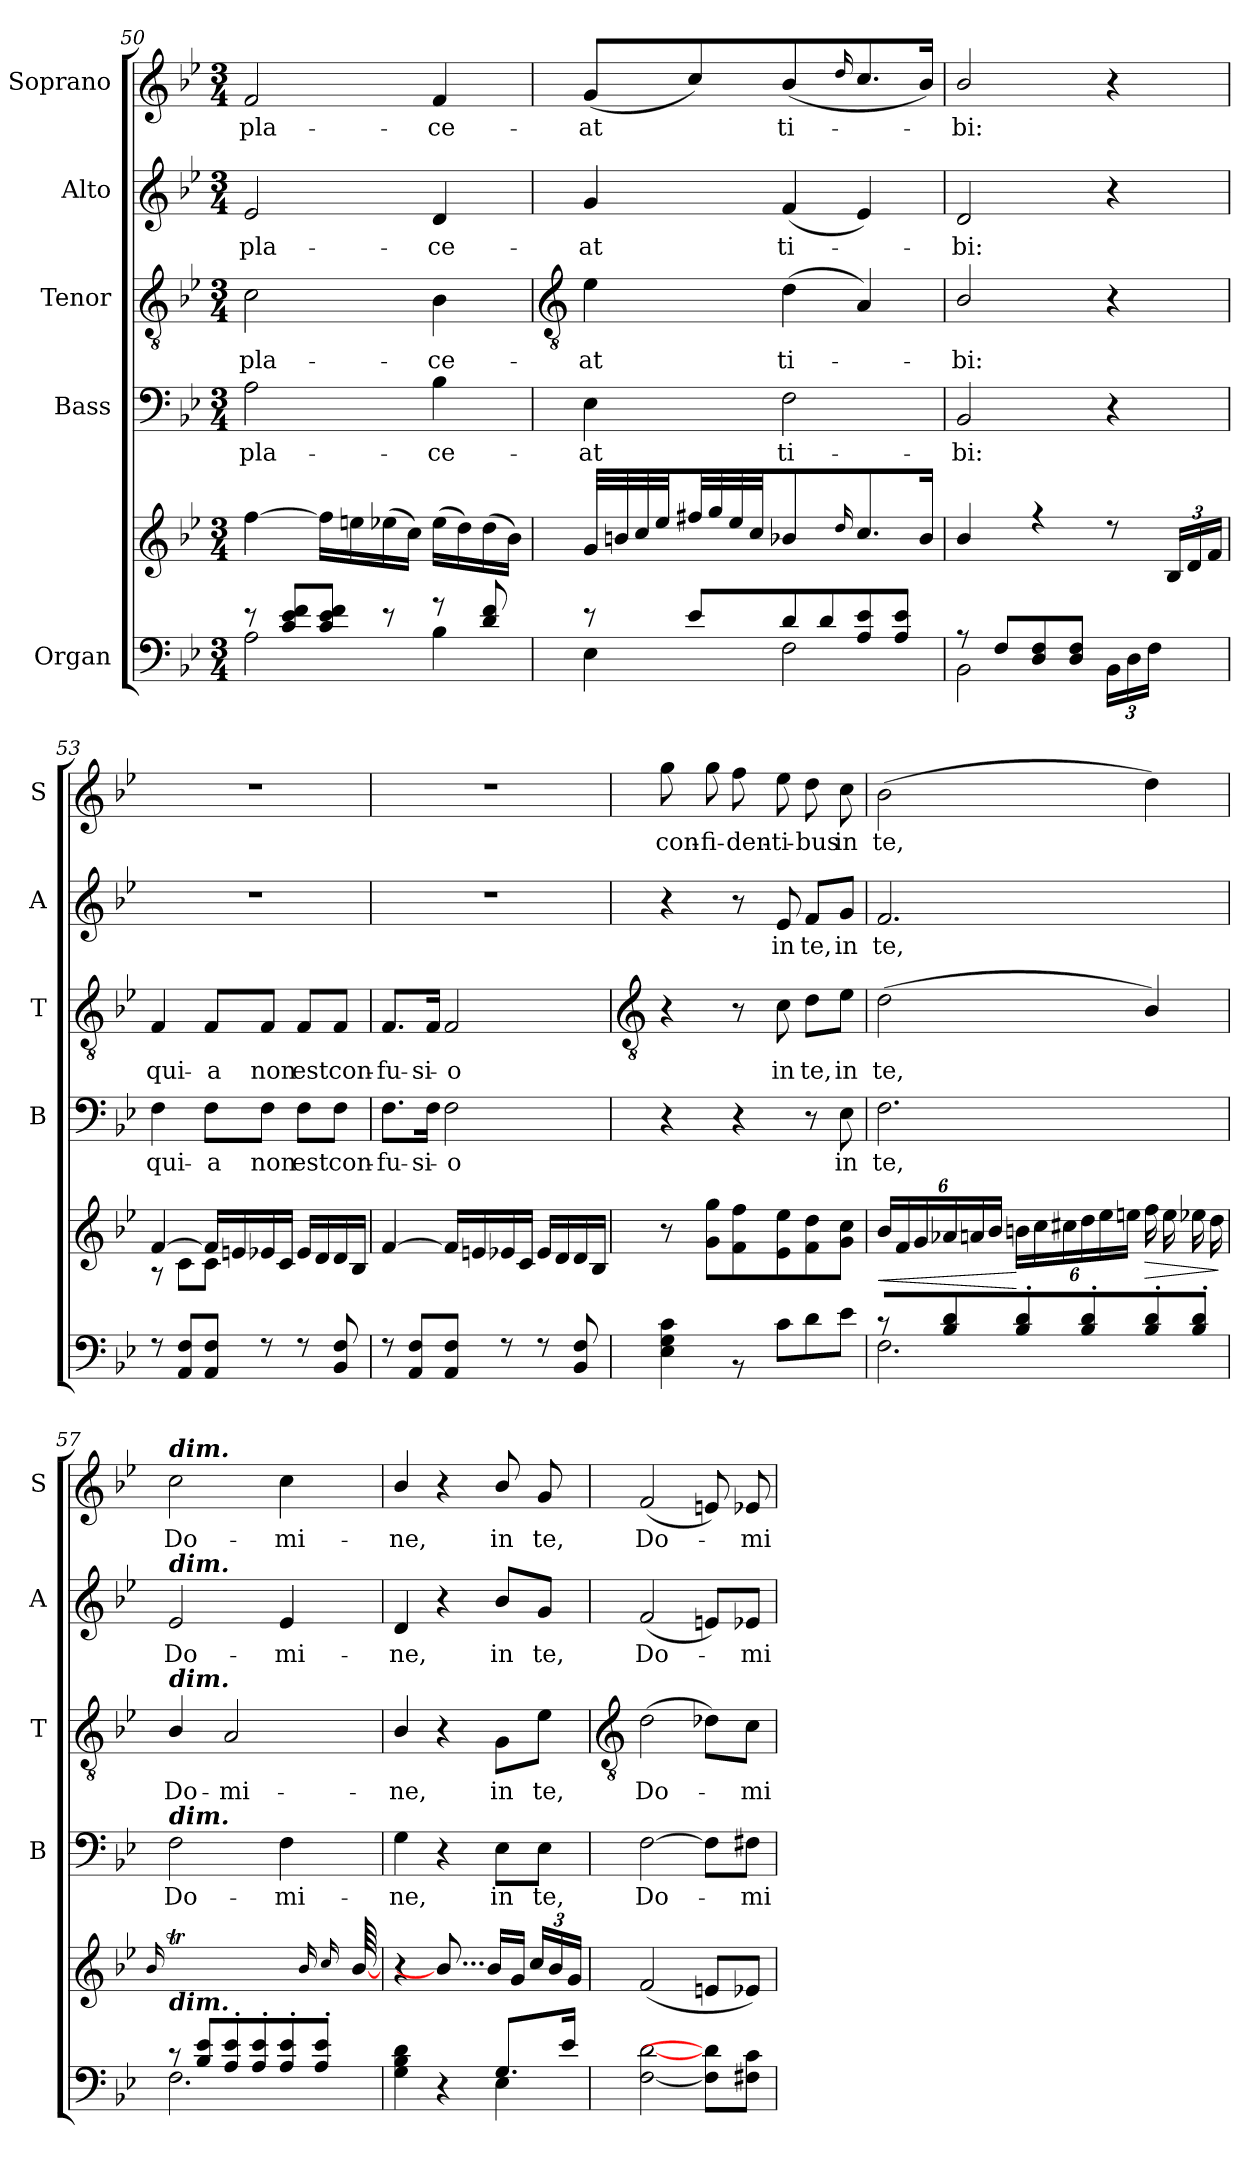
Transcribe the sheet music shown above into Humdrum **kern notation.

**kern	**kern	**dynam	**kern	**text	**kern	**text	**kern	**text	**kern	**text
*part5	*part5	*part5	*part4	*part4	*part3	*part3	*part2	*part2	*part1	*part1
*staff6	*staff5	*staff5/6	*staff4	*staff4	*staff3	*staff3	*staff2	*staff2	*staff1	*staff1
*I"Organ	*	*	*I"Bass	*	*I"Tenor	*	*I"Alto	*	*I"Soprano	*
*	*	*	*I'B	*	*I'T	*	*I'A	*	*I'S	*
*clefF4	*clefG2	*	*clefF4	*	*clefGv2	*	*clefG2	*	*clefG2	*
*k[b-e-]	*k[b-e-]	*	*k[b-e-]	*	*k[b-e-]	*	*k[b-e-]	*	*k[b-e-]	*
*B-:	*B-:	*	*B-:	*	*B-:	*	*B-:	*	*B-:	*
*M3/4	*M3/4	*	*M3/4	*	*M3/4	*	*M3/4	*	*M3/4	*
=50	=50	=50	=50	=50	=50	=50	=50	=50	=50	=50
*^	*	*	*	*	*	*	*	*	*	*
!	!	!	!	!	!LO:LY:b	!	!LO:LY:b	!	!LO:LY:b	!	!LO:LY:b
8r	2A\	[4ff	.	2A	pla-	2c	pla-	2e-	pla-	2f	pla-
8c/ 8e-/ 8f/L	.	.	.	.	.	.	.	.	.	.	.
8c/ 8e-/ 8f/J	.	16ffLL]	.	.	.	.	.	.	.	.	.
.	.	16een	.	.	.	.	.	.	.	.	.
8r	.	(>16ee-X	.	.	.	.	.	.	.	.	.
.	.	16ccJJ)	.	.	.	.	.	.	.	.	.
!	!	!	!	!	!LO:LY:b	!	!LO:LY:b	!	!LO:LY:b	!	!LO:LY:b
8r	4B-\	(>16ee-LL	.	4B-	-ce-	4B-	-ce-	4d	-ce-	4f	-ce-
.	.	16dd)	.	.	.	.	.	.	.	.	.
8d/ 8f/	.	(>16dd	.	.	.	.	.	.	.	.	.
.	.	16b-JJ)	.	.	.	.	.	.	.	.	.
!!LO:LB:g=z
=51	=51	=51	=51	=51	=51	=51	=51	=51	=51	=51	=51
*	*	*	*	*	*	*clefGv2	*	*	*	*	*
*	*	*^	*	*	*	*	*	*	*	*	*
!	!	!	!LO:N:vis=1	!	!	!LO:LY:b	!	!LO:LY:b	!	!LO:LY:b	!	!LO:LY:b
8r	4E-\	32gLLL	2.ryy	.	4E-	-at	4e-	-at	4g	-at	(<8gL	-at
.	.	32bn	.	.	.	.	.	.	.	.	.	.
.	.	32cc	.	.	.	.	.	.	.	.	.	.
.	.	32ee-JJJ	.	.	.	.	.	.	.	.	.	.
8e-/L	.	32ff#XLLL	.	.	.	.	.	.	.	.	8ccJ)	.
.	.	32gg	.	.	.	.	.	.	.	.	.	.
.	.	32ee-	.	.	.	.	.	.	.	.	.	.
.	.	32ccJJJ	.	.	.	.	.	.	.	.	.	.
!	!	!	!	!	!	!LO:LY:b	!	!LO:LY:b	!	!LO:LY:b	!	!LO:LY:b
8d/	2F\	4b-X	.	.	2F	ti-	(<4d	ti-	(<4f	ti-	(>4b-	ti-
8d/	.	.	.	.	.	.	.	.	.	.	.	.
.	.	16qqddLL	.	.	.	.	.	.	.	.	16qqddLL	.
8A/ 8e-/	.	8.cc	.	.	.	.	4A)	.	4e-)	.	8.cc	.
8A/ 8e-/J	.	.	.	.	.	.	.	.	.	.	.	.
.	.	16b-J	.	.	.	.	.	.	.	.	16b-J)	.
=52	=52	=52	=52	=52	=52	=52	=52	=52	=52	=52	=52	=52
!	!	!	!LO:N:vis=1	!	!	!LO:LY:b	!	!LO:LY:b	!	!LO:LY:b	!	!LO:LY:b
8r	2BB-\	4b-	2.ryy	.	2BB-	-bi:	2B-/	bi:	2d	bi:	2b-/	bi:
8F/L	.	.	.	.	.	.	.	.	.	.	.	.
8D/ 8F/	.	4r	.	.	.	.	.	.	.	.	.	.
8D/ 8F/J	.	.	.	.	.	.	.	.	.	.	.	.
4ryy	24BB-\LL	8r	.	.	4r	.	4r	.	4r	.	4r	.
.	24D\	.	.	.	.	.	.	.	.	.	.	.
.	24F\JJ	.	.	.	.	.	.	.	.	.	.	.
.	8ryy	24B-LL	.	.	.	.	.	.	.	.	.	.
.	.	24d	.	.	.	.	.	.	.	.	.	.
.	.	24fJJ	.	.	.	.	.	.	.	.	.	.
=53	=53	=53	=53	=53	=53	=53	=53	=53	=53	=53	=53	=53
!	!LO:N:vis=1	!	!	!	!	!LO:LY:b	!	!LO:LY:b	!LO:N:vis=1	!	!LO:N:vis=1	!
8r	2.ryy	[4f	8r	.	4F	qui-	4F	qui-	2.r	.	2.r	.
8AA/ 8F/L	.	.	8c\L	.	.	.	.	.	.	.	.	.
!	!	!	!	!	!	!LO:LY:b	!	!LO:LY:b	!	!	!	!
8AA/ 8F/J	.	16fLL]	8c\J	.	8F\L	-a	8F/L	-a	.	.	.	.
.	.	16en	.	.	.	.	.	.	.	.	.	.
!	!	!	!	!	!	!LO:LY:b	!	!LO:LY:b	!	!	!	!
8r	.	16e-X	4.ryy	.	8F\J	non	8F/J	non	.	.	.	.
.	.	16cJJ	.	.	.	.	.	.	.	.	.	.
!	!	!	!	!	!	!LO:LY:b	!	!LO:LY:b	!	!	!	!
8r	.	16e-LL	.	.	8F\L	est	8F/L	est	.	.	.	.
.	.	16d	.	.	.	.	.	.	.	.	.	.
!	!	!	!	!	!	!LO:LY:b	!	!LO:LY:b	!	!	!	!
8BB-/ 8F/	.	16d	.	.	8F\J	con-	8F/J	con-	.	.	.	.
.	.	16B-JJ	.	.	.	.	.	.	.	.	.	.
=54	=54	=54	=54	=54	=54	=54	=54	=54	=54	=54	=54	=54
!	!LO:N:vis=1	!	!LO:N:vis=1	!	!	!LO:LY:b	!	!LO:LY:b	!LO:N:vis=1	!	!LO:N:vis=1	!
8r	2.ryy	[4f	2.ryy	.	8.F\L	-fu-	8.F/L	-fu-	2.r	.	2.r	.
8AA/ 8F/L	.	.	.	.	.	.	.	.	.	.	.	.
!	!	!	!	!	!	!LO:LY:b	!	!LO:LY:b	!	!	!	!
.	.	.	.	.	16F\Jk	-si-	16F/Jk	-si-	.	.	.	.
!	!	!	!	!	!	!LO:LY:b	!	!LO:LY:b	!	!	!	!
8AA/ 8F/J	.	16fLL]	.	.	2F	-o	2F	-o	.	.	.	.
.	.	16en	.	.	.	.	.	.	.	.	.	.
8r	.	16e-X	.	.	.	.	.	.	.	.	.	.
.	.	16cJJ	.	.	.	.	.	.	.	.	.	.
8r	.	16e-LL	.	.	.	.	.	.	.	.	.	.
.	.	16d	.	.	.	.	.	.	.	.	.	.
8BB-/ 8F/	.	16d	.	.	.	.	.	.	.	.	.	.
.	.	16B-JJ	.	.	.	.	.	.	.	.	.	.
*	*	*v	*v	*	*	*	*	*	*	*	*	*
!!LO:LB:g=z
=55	=55	=55	=55	=55	=55	=55	=55	=55	=55	=55	=55
*	*	*	*	*	*	*clefGv2	*	*	*	*	*
!LO:N:vis=1	!	!	!	!	!	!	!	!	!	!	!LO:LY:b
2.ryy	4E-\ 4G\ 4c\	8r	.	4r	.	4r	.	4r	.	8gg	con-
!	!	!	!	!	!	!	!	!	!	!	!LO:LY:b
.	.	8g 8ggL	.	.	.	.	.	.	.	8gg	-fi-
!	!	!	!	!	!	!	!	!	!	!	!LO:LY:b
.	8r	8f 8ff	.	4r	.	8r	.	8r	.	8ff	-den-
!	!	!	!	!	!	!	!LO:LY:b	!	!LO:LY:b	!	!LO:LY:b
.	8c\L	8e- 8ee-	.	.	.	8c	in	8e-	in	8ee-	-ti-
!	!	!	!	!	!	!	!LO:LY:b	!	!LO:LY:b	!	!LO:LY:b
.	8d\	8f 8dd	.	8r	.	8d\L	te,	8f/L	te,	8dd	-bus
!	!	!	!	!	!LO:LY:b	!	!LO:LY:b	!	!LO:LY:b	!	!LO:LY:b
.	8e-\J	8g 8ccJ	.	8E-	in	8e-\J	in	8g/J	in	8cc	in
=56	=56	=56	=56	=56	=56	=56	=56	=56	=56	=56	=56
!	!	!	!LO:HP:b	!	!LO:LY:b	!	!LO:LY:b	!	!LO:LY:b	!	!LO:LY:b
8r	2.F\	24b-LL	<	2.F	te,	(<2d	te,	2.f	te,	(>2b-	te,
.	.	24f	.	.	.	.	.	.	.	.	.
.	.	24g	.	.	.	.	.	.	.	.	.
8B-/ 8d/	.	24a-X	.	.	.	.	.	.	.	.	.
.	.	24an	.	.	.	.	.	.	.	.	.
.	.	24b-JJ	.	.	.	.	.	.	.	.	.
8B-/' 8d/'	.	24bnLL	[	.	.	.	.	.	.	.	.
.	.	24cc	.	.	.	.	.	.	.	.	.
.	.	24cc#X	.	.	.	.	.	.	.	.	.
8B-/' 8d/'	.	24dd	.	.	.	.	.	.	.	.	.
.	.	24ee-	.	.	.	.	.	.	.	.	.
.	.	24eenJJ	.	.	.	.	.	.	.	.	.
!	!	!	!LO:HP:b	!	!	!	!	!	!	!	!
8B-/' 8d/'	.	16ffLL	>	.	.	4B-/)	.	.	.	4dd)	.
.	.	16ee	.	.	.	.	.	.	.	.	.
8B-/' 8d/'J	.	16ee-X	.	.	.	.	.	.	.	.	.
.	.	16dd	.	.	.	.	.	.	.	.	.
*v	*v	*	*	*	*	*	*	*	*	*	*
.	.	]	.	.	.	.	.	.	.	.
=57	=57	=57	=57	=57	=57	=57	=57	=57	=57	=57
.	16qqb-/	.	.	.	.	.	.	.	.	.
*^	*	*	*	*	*	*	*	*	*	*
!	!	!	!	!	!	!	!	!	!	!LO:TX:a:Bi:t=dim.	!
!	!	!	!	!	!	!	!	!LO:TX:a:Bi:t=dim.	!	!	!
!	!	!	!	!	!	!LO:TX:a:Bi:t=dim.	!	!	!	!	!
!	!	!	!	!LO:TX:a:Bi:t=dim.	!	!	!	!	!	!	!
!	!	!LO:TX:b:Bi:t=dim.	!	!	!	!	!	!	!	!	!
!	!	!	!	!	!LO:LY:b	!	!LO:LY:b	!	!LO:LY:b	!	!LO:LY:b
8r	2.F\	[2ccTyy	.	2F	Do-	4B-/	Do-	2e-	Do-	2cc	Do-
8B-/ 8e-/L	.	.	.	.	.	.	.	.	.	.	.
!	!	!	!	!	!	!	!LO:LY:b	!	!	!	!
8A/' 8e-/'	.	.	.	.	.	2A	-mi-	.	.	.	.
8A/' 8e-/'	.	.	.	.	.	.	.	.	.	.	.
!	!	!LO:N:vis=8	!	!	!LO:LY:b	!	!	!	!LO:LY:b	!	!LO:LY:b
8A/' 8e-/'	.	8..ccLyy]	.	4F	-mi-	.	.	4e-	-mi-	4cc	-mi-
8A/' 8e-/'J	.	.	.	.	.	.	.	.	.	.	.
.	.	16qqb-L	.	.	.	.	.	.	.	.	.
.	.	16qqccJJ	.	.	.	.	.	.	.	.	.
.	.	64ryy	.	.	.	.	.	.	.	.	.
.	.	[64b-/	.	.	.	.	.	.	.	.	.
=58	=58	=58	=58	=58	=58	=58	=58	=58	=58	=58	=58
!	!	!	!	!	!LO:LY:b	!	!LO:LY:b	!	!LO:LY:b	!	!LO:LY:b
2ryy	4G\ 4B-\ 4d\	4r	.	4G	-ne,	4B-/	-ne,	4d	-ne,	4b-/	-ne,
.	4r	8...b-/]	.	4r	.	4r	.	4r	.	4r	.
.	.	16b-LL	.	.	.	.	.	.	.	.	.
!	!	!	!	!	!LO:LY:b	!	!LO:LY:b	!	!LO:LY:b	!	!LO:LY:b
8.G/L	4E-\	.	.	8E-\L	in	8G\L	in	8b-/L	in	8b-/	in
.	.	16gJJ	.	.	.	.	.	.	.	.	.
.	.	24ccLL	.	.	.	.	.	.	.	.	.
!	!	!	!	!	!LO:LY:b	!	!LO:LY:b	!	!LO:LY:b	!	!LO:LY:b
.	.	.	.	8E-\J	te,	8e-\J	te,	8g/J	te,	8g	te,
.	.	24b-	.	.	.	.	.	.	.	.	.
16e-/J	.	.	.	.	.	.	.	.	.	.	.
.	.	24gJJ	.	.	.	.	.	.	.	.	.
.	.	64ryy	.	.	.	.	.	.	.	.	.
!!LO:LB:g=z
=59	=59	=59	=59	=59	=59	=59	=59	=59	=59	=59	=59
*	*	*	*	*	*	*clefGv2	*	*	*	*	*
!LO:N:vis=1	!	!	!	!	!LO:LY:b	!	!LO:LY:b	!	!LO:LY:b	!	!LO:LY:b
2.ryy	[2F\ [2d\	(<2f	.	[2F	Do-	(>2d	Do-	(<2f	Do-	(<2f	Do-
.	8F\] 8d-\]L	8enL	.	8F\L]	.	8d-X\L)	.	8en/L)	.	8en)	.
!	!	!	!	!	!LO:LY:b	!	!LO:LY:b	!	!LO:LY:b	!	!LO:LY:b
.	8F#X\ 8c\J	8e-XJ)	.	8F#X\J	mi-	8c\J	mi-	8e-X/J	mi-	8e-X	mi-
*v	*v	*	*	*	*	*	*	*	*	*	*
=	=	=	=	=	=	=	=	=	=	=
*-	*-	*-	*-	*-	*-	*-	*-	*-	*-	*-
